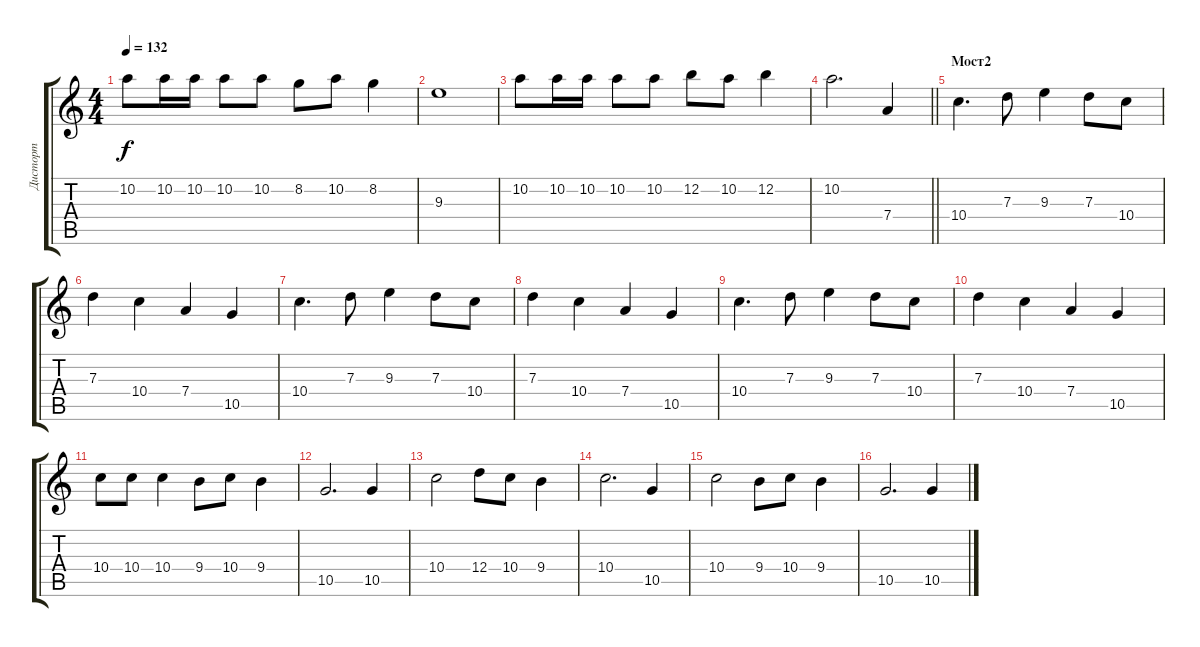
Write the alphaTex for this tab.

\track ("Дисторт" "Дисторт") {instrument distortionguitar}
\staff {score tabs}
\tuning (E4 B3 G3 D3 A2 E2) {hide}
\ts (4 4)
\tempo 132
\clef g2
\ks c
10.2.8{dy f} 10.2.16 10.2.16 10.2.8 10.2.8 8.2.8 10.2.8 8.2.4 |
9.3.1 |
10.2.8 10.2.16 10.2.16 10.2.8 10.2.8 12.2.8 10.2.8 12.2.4 |
\barLineRight lightlight
10.2.2{d} 7.4.4 |
\section ("" "Мост2")
10.4.4{d} 7.3.8 9.3.4 7.3.8 10.4.8 |
7.3.4 10.4.4 7.4.4 10.5.4 |
10.4.4{d} 7.3.8 9.3.4 7.3.8 10.4.8 |
7.3.4 10.4.4 7.4.4 10.5.4 |
10.4.4{d} 7.3.8 9.3.4 7.3.8 10.4.8 |
7.3.4 10.4.4 7.4.4 10.5.4 |
10.4.8 10.4.8 10.4.4 9.4.8 10.4.8 9.4.4 |
10.5.2{d} 10.5.4 |
10.4.2 12.4.8 10.4.8 9.4.4 |
10.4.2{d} 10.5.4 |
10.4.2 9.4.8 10.4.8 9.4.4 |
10.5.2{d} 10.5.4
